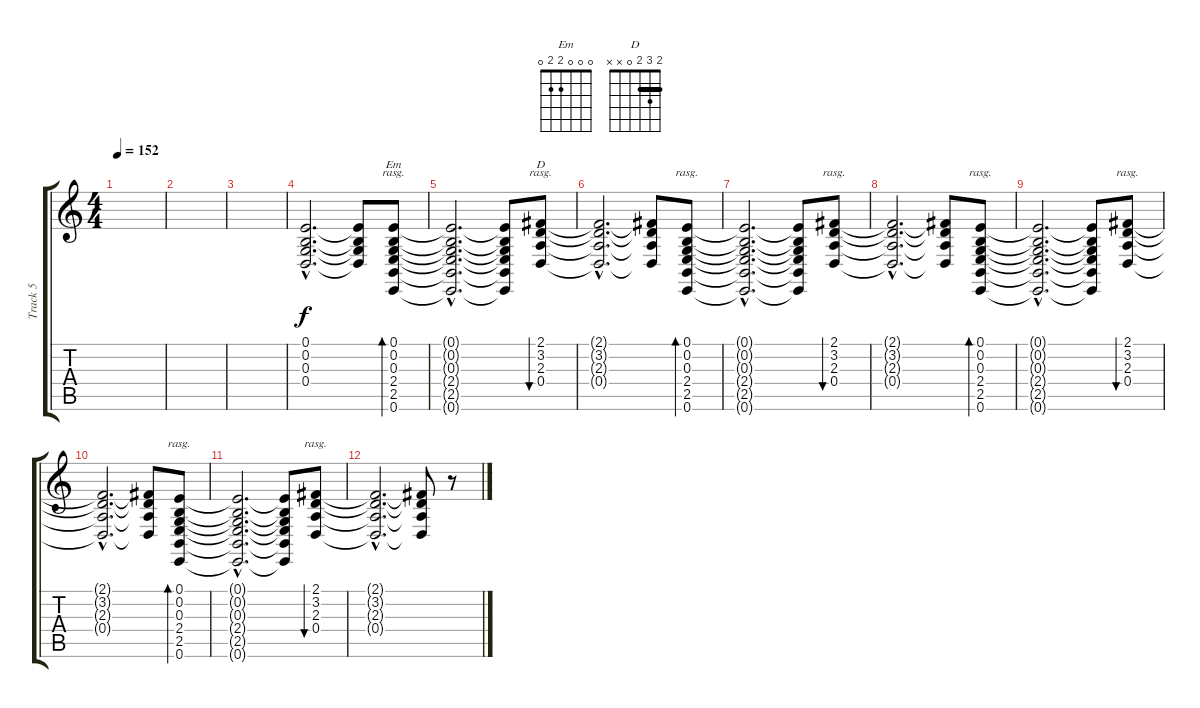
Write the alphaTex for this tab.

\track ("Track 5" "Track 5") {instrument musicbox}
\staff {score tabs}
\tuning (E4 B3 G3 D3 A2 E2) {hide}
\chord ("Em" 0 0 0 2 2 0)
\chord ("D" 2 3 2 0 x x) {barre 2}
\ts (4 4)
\tempo 152
\clef g2
\ks c
|
|
|
(0.1{hac} 0.2{hac} 0.3{hac} 0.4{hac}).2{d} (0.1{t} 0.2{t} 0.3{t} 0.4{t}).8 (0.1 0.2 0.3 2.4 2.5 0.6).8{bd 240 ch "Em" rasg ii} |
(0.1{hac t} 0.2{hac t} 0.3{hac t} 2.4{hac t} 2.5{hac t} 0.6{hac t}).2{d} (0.1{t} 0.2{t} 0.3{t} 2.4{t} 2.5{t} 0.6{t}).8 (2.1 3.2 2.3 0.4).8{bu 240 ch "D" rasg ii} |
(2.1{hac t} 3.2{hac t} 2.3{hac t} 0.4{hac t}).2{d} (2.1{t} 3.2{t} 2.3{t} 0.4{t}).8 (0.1 0.2 0.3 2.4 2.5 0.6).8{bd 240 rasg ii} |
(0.1{hac t} 0.2{hac t} 0.3{hac t} 2.4{hac t} 2.5{hac t} 0.6{hac t}).2{d} (0.1{t} 0.2{t} 0.3{t} 2.4{t} 2.5{t} 0.6{t}).8 (2.1 3.2 2.3 0.4).8{bu 240 rasg ii} |
(2.1{hac t} 3.2{hac t} 2.3{hac t} 0.4{hac t}).2{d} (2.1{t} 3.2{t} 2.3{t} 0.4{t}).8 (0.1 0.2 0.3 2.4 2.5 0.6).8{bd 240 rasg ii} |
(0.1{hac t} 0.2{hac t} 0.3{hac t} 2.4{hac t} 2.5{hac t} 0.6{hac t}).2{d} (0.1{t} 0.2{t} 0.3{t} 2.4{t} 2.5{t} 0.6{t}).8 (2.1 3.2 2.3 0.4).8{bu 240 rasg ii} |
(2.1{hac t} 3.2{hac t} 2.3{hac t} 0.4{hac t}).2{d} (2.1{t} 3.2{t} 2.3{t} 0.4{t}).8 (0.1 0.2 0.3 2.4 2.5 0.6).8{bd 240 rasg ii} |
(0.1{hac t} 0.2{hac t} 0.3{hac t} 2.4{hac t} 2.5{hac t} 0.6{hac t}).2{d} (0.1{t} 0.2{t} 0.3{t} 2.4{t} 2.5{t} 0.6{t}).8 (2.1 3.2 2.3 0.4).8{bu 240 rasg ii} |
(2.1{hac t} 3.2{hac t} 2.3{hac t} 0.4{hac t}).2{d} (2.1{t} 3.2{t} 2.3{t} 0.4{t}).8 r.8
